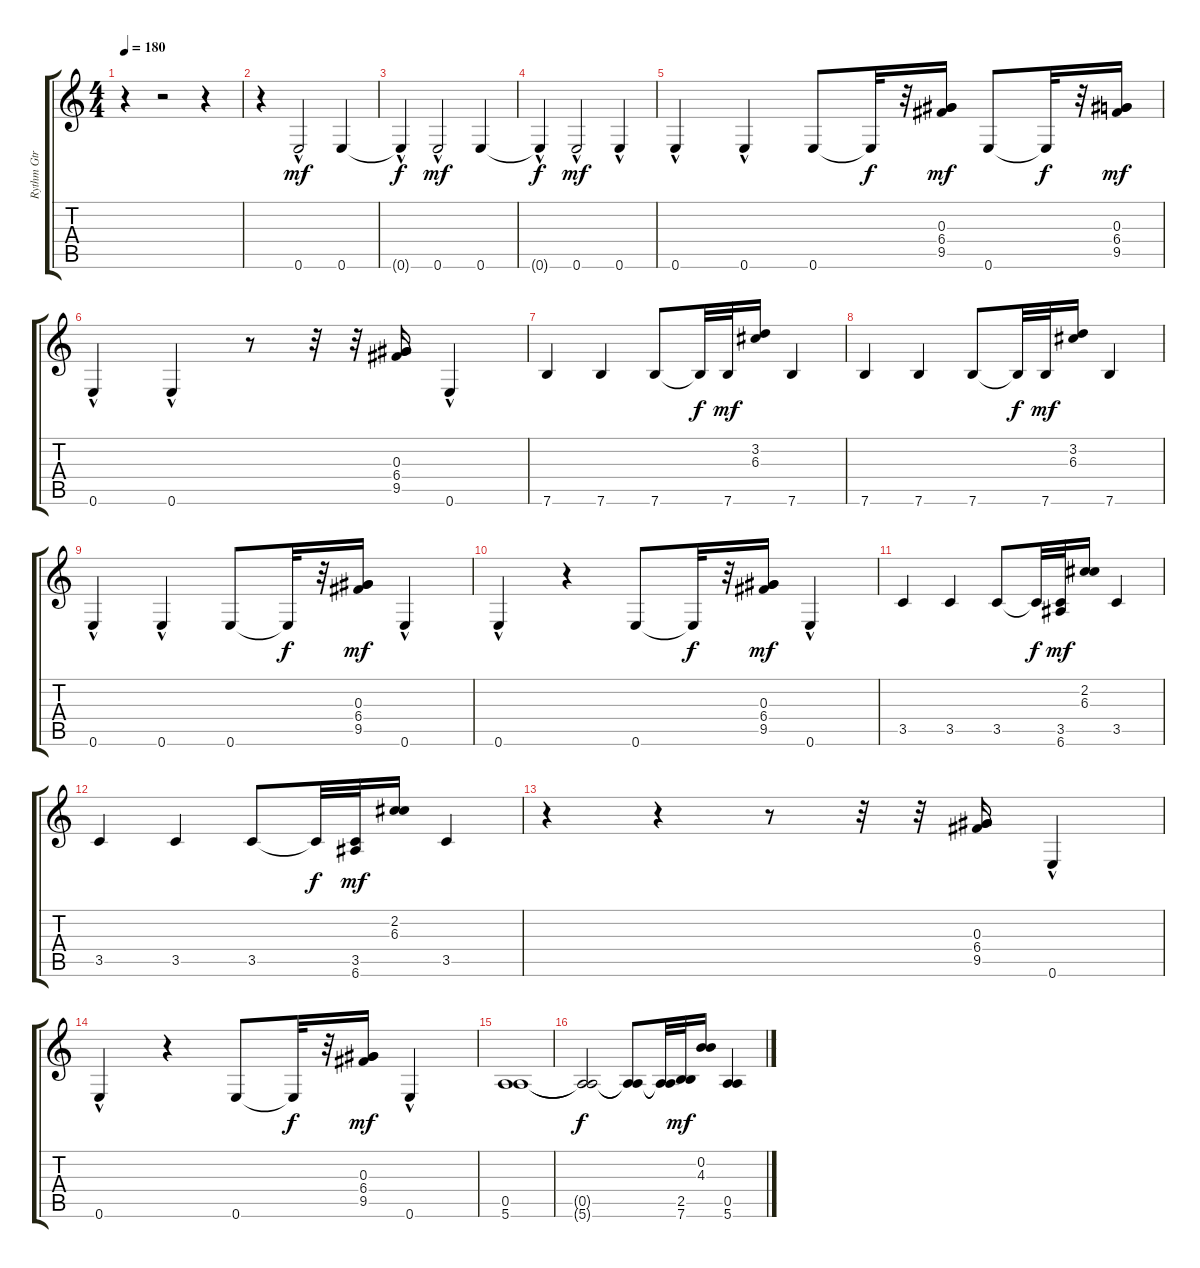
\track ("Rythm Gtr Nylon Bk32" "Rythm Gtr ") {instrument acousticguitarnylon}
\staff {score tabs}
\tuning (E4 B3 G3 D3 A2 E2) {hide}
\ts (4 4)
\tempo 180
\clef g2
\ks c
r.4{dy mf} r.2 r.4 |
r.4 0.6{hac}.2 0.6.4 |
0.6{hac t}.4{dy f} 0.6{hac}.2{dy mf} 0.6.4 |
0.6{hac t}.4{dy f} 0.6{hac}.2{dy mf} 0.6{hac}.4 |
0.6{hac}.4 0.6{hac}.4 0.6.8 0.6{t}.32{dy f} r.32 (0.3 6.4 9.5).16{dy mf} 0.6.8 0.6{t}.32{dy f} r.32 (0.3 6.4 9.5).16{dy mf} |
0.6{hac}.4 0.6{hac}.4 r.8 r.32 r.32 (0.3 6.4 9.5).16 0.6{hac}.4 |
7.6.4 7.6.4 7.6.8 7.6{t}.32{dy f} 7.6.32{dy mf} (3.2 6.3).16 7.6.4 |
7.6.4 7.6.4 7.6.8 7.6{t}.32{dy f} 7.6.32{dy mf} (3.2 6.3).16 7.6.4 |
0.6{hac}.4 0.6{hac}.4 0.6.8 0.6{t}.32{dy f} r.32 (0.3 6.4 9.5).16{dy mf} 0.6{hac}.4 |
0.6{hac}.4 r.4 0.6.8 0.6{t}.32{dy f} r.32 (0.3 6.4 9.5).16{dy mf} 0.6{hac}.4 |
3.5.4 3.5.4 3.5.8 3.5{t}.32{dy f} (3.5 6.6).32{dy mf} (2.2 6.3).16 3.5.4 |
3.5.4 3.5.4 3.5.8 3.5{t}.32{dy f} (3.5 6.6).32{dy mf} (2.2 6.3).16 3.5.4 |
r.4 r.4 r.8 r.32 r.32 (0.3 6.4 9.5).16 0.6{hac}.4 |
0.6{hac}.4 r.4 0.6.8 0.6{t}.32{dy f} r.32 (0.3 6.4 9.5).16{dy mf} 0.6{hac}.4 |
(0.5 5.6).1 |
(0.5{t} 5.6{t}).2{dy f} (0.5{t} 5.6{t}).8 (0.5{t} 5.6{t}).32 (2.5 7.6).32{dy mf} (0.2 4.3).16 (0.5 5.6).4
